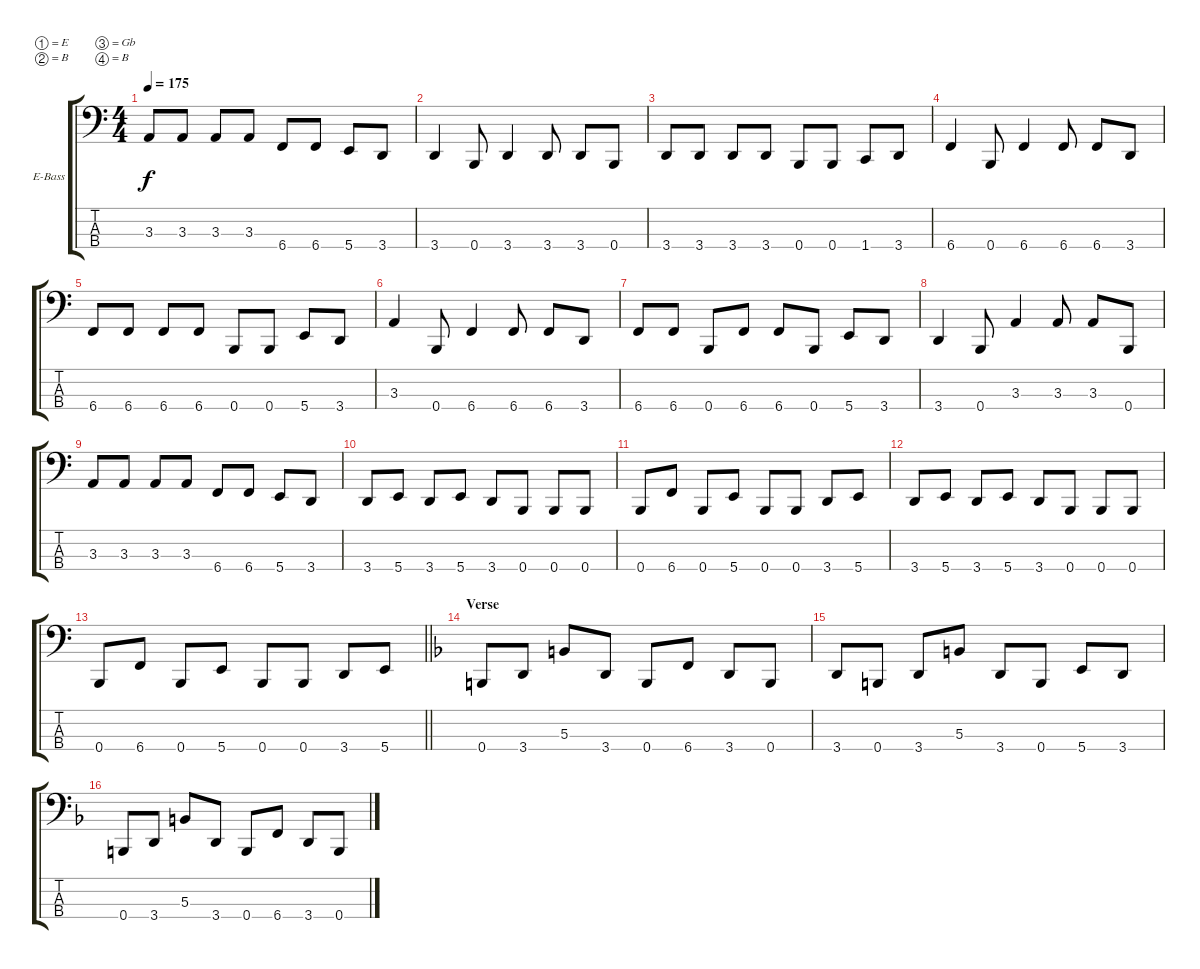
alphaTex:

\bracketExtendMode groupsimilarinstruments
\firstSystemTrackNameOrientation horizontal
\otherSystemsTrackNameOrientation horizontal
\track ("Traccia 5" "E-Bass") {instrument electricbasspick}
\staff {score tabs}
\tuning (E2 B1 Gb1 B0)
\ts (4 4)
\tempo 175
\clef f4
\ks c
3.3.8{dy f} 3.3.8 3.3.8 3.3.8 6.4.8 6.4.8 5.4.8 3.4.8 |
3.4.4 0.4.8 3.4.4 3.4.8 3.4.8 0.4.8 |
3.4.8 3.4.8 3.4.8 3.4.8 0.4.8 0.4.8 1.4.8 3.4.8 |
6.4.4 0.4.8 6.4.4 6.4.8 6.4.8 3.4.8 |
6.4.8 6.4.8 6.4.8 6.4.8 0.4.8 0.4.8 5.4.8 3.4.8 |
3.3.4 0.4.8 6.4.4 6.4.8 6.4.8 3.4.8 |
6.4.8 6.4.8 0.4.8 6.4.8 6.4.8 0.4.8 5.4.8 3.4.8 |
3.4.4 0.4.8 3.3.4 3.3.8 3.3.8 0.4.8 |
3.3.8 3.3.8 3.3.8 3.3.8 6.4.8 6.4.8 5.4.8 3.4.8 |
3.4.8 5.4.8 3.4.8 5.4.8 3.4.8 0.4.8 0.4.8 0.4.8 |
0.4.8 6.4.8 0.4.8 5.4.8 0.4.8 0.4.8 3.4.8 5.4.8 |
3.4.8 5.4.8 3.4.8 5.4.8 3.4.8 0.4.8 0.4.8 0.4.8 |
\barLineRight lightlight
0.4.8 6.4.8 0.4.8 5.4.8 0.4.8 0.4.8 3.4.8 5.4.8 |
\section ("" "Verse")
\ks f
0.4.8 3.4.8 5.3.8 3.4.8 0.4.8 6.4.8 3.4.8 0.4.8 |
3.4.8 0.4.8 3.4.8 5.3.8 3.4.8 0.4.8 5.4.8 3.4.8 |
0.4.8 3.4.8 5.3.8 3.4.8 0.4.8 6.4.8 3.4.8 0.4.8
